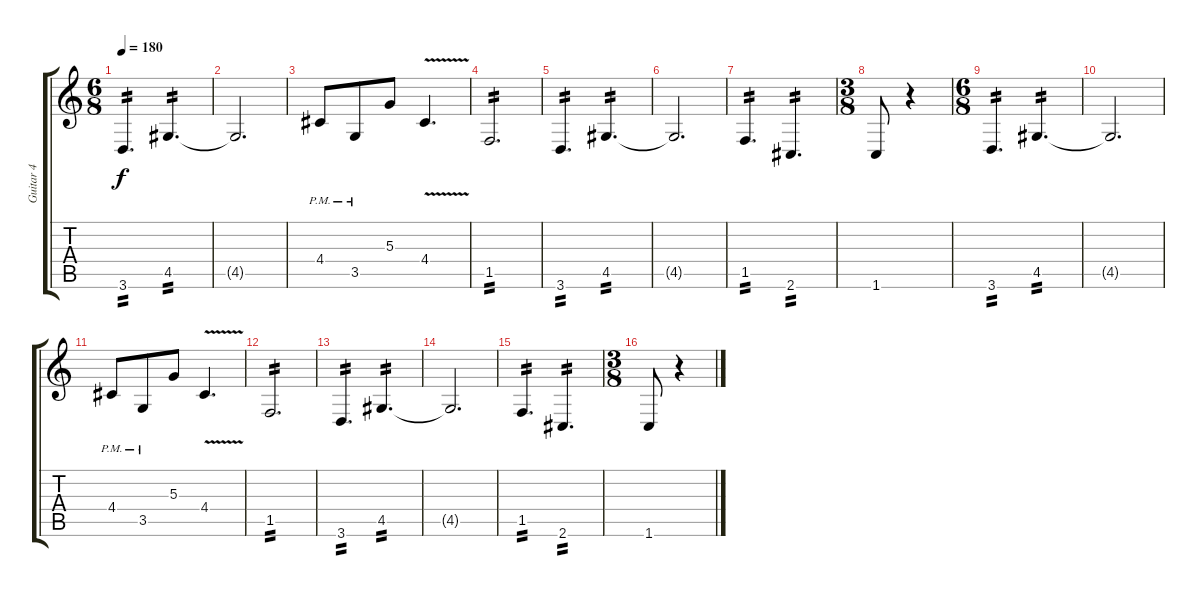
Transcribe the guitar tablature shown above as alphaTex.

\track ("Guitar 4" "Guitar 4") {instrument distortionguitar}
\staff {score tabs}
\tuning (B3 Gb3 D3 A2 E2 B1) {hide}
\ts (6 8)
\tempo 180
\clef g2
\ks c
3.6.4{d tp 2 dy f} 4.5.4{d tp 2} |
4.5{t}.2{d} |
4.4{pm}.8 3.5{pm}.8 5.3.8 4.4{v}.4{d} |
1.5.2{d tp 2} |
3.6.4{d tp 2} 4.5.4{d tp 2} |
4.5{t}.2{d} |
1.5.4{d tp 2} 2.6.4{d tp 2} |
\ts (3 8)
1.6.8 r.4 |
\ts (6 8)
3.6.4{d tp 2} 4.5.4{d tp 2} |
4.5{t}.2{d} |
4.4{pm}.8 3.5{pm}.8 5.3.8 4.4{v}.4{d} |
1.5.2{d tp 2} |
3.6.4{d tp 2} 4.5.4{d tp 2} |
4.5{t}.2{d} |
1.5.4{d tp 2} 2.6.4{d tp 2} |
\ts (3 8)
1.6.8 r.4
